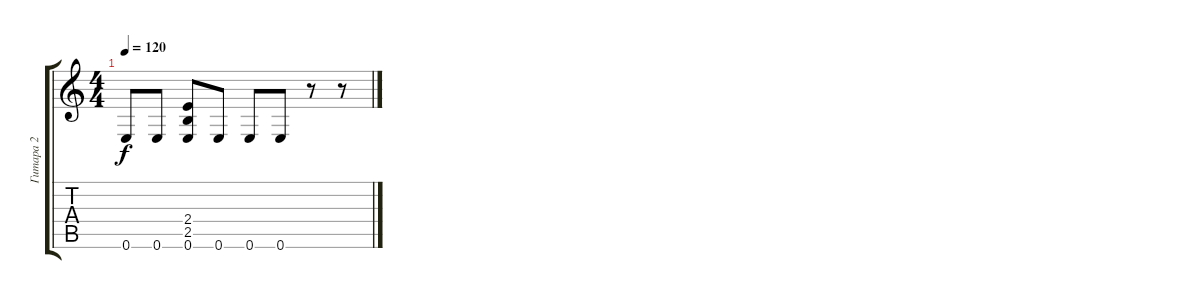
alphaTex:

\track ("Гитара 2" "Гитара 2") {instrument distortionguitar}
\staff {score tabs}
\tuning (E4 B3 G3 D3 A2 E2) {hide}
\ts (4 4)
\tempo 120
\clef g2
\ks c
0.6.8{dy f} 0.6.8 (2.4 2.5 0.6).8 0.6.8 0.6.8 0.6.8 r.8 r.8
